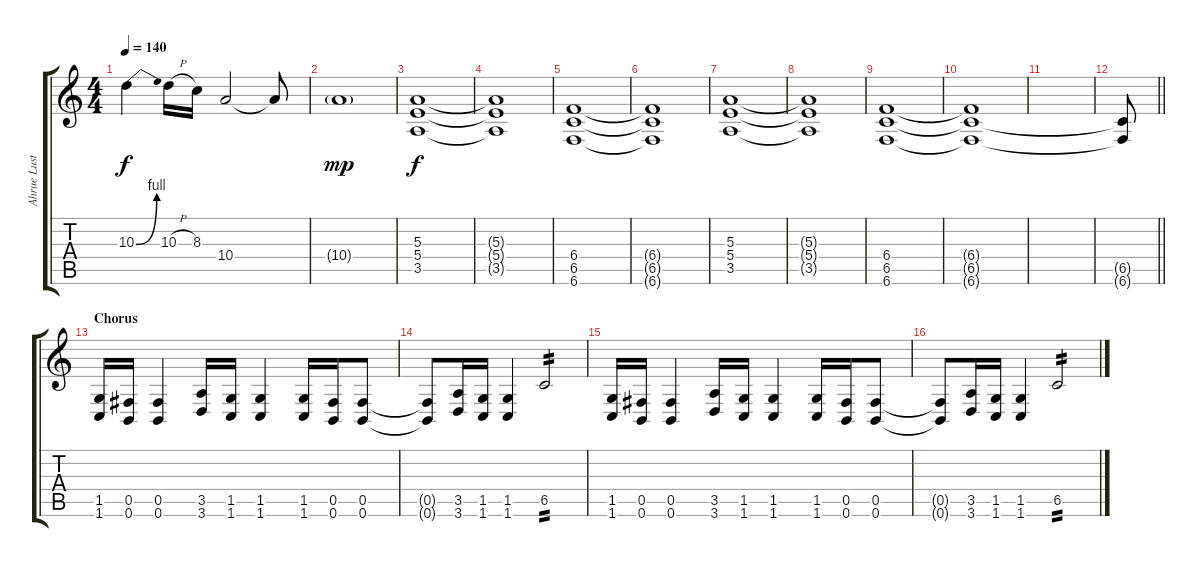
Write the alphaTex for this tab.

\track ("Ahrue Luster" "Ahrue Lust") {solo instrument distortionguitar}
\staff {score tabs}
\tuning (Db4 Ab3 E3 B2 Gb2 B1) {hide}
\ts (4 4)
\tempo 140
\clef g2
\ks c
10.3{be (bend 0 0 60 4)}.4{dy f} 10.3{h}.16 8.3.16 10.4.2 10.4{t}.8 |
10.4{g}.1{dy mp} |
(5.3 5.4 3.5).1{dy f} |
(5.3{t} 5.4{t} 3.5{t}).1 |
(6.4 6.5 6.6).1 |
(6.4{t} 6.5{t} 6.6{t}).1 |
(5.3 5.4 3.5).1 |
(5.3{t} 5.4{t} 3.5{t}).1 |
(6.4 6.5 6.6).1 |
(6.4{t} 6.5{t} 6.6{t}).1 |
|
\barLineRight lightlight
(6.5{t} 6.6{t}).8 |
\section ("" "Chorus")
(1.5 1.6).16 (0.5 0.6).16 (0.5 0.6).4 (3.5 3.6).16 (1.5 1.6).16 (1.5 1.6).4 (1.5 1.6).16 (0.5 0.6).16 (0.5 0.6).8 |
(0.5{t} 0.6{t}).8 (3.5 3.6).16 (1.5 1.6).16 (1.5 1.6).4 6.5.2{tp 2} |
(1.5 1.6).16 (0.5 0.6).16 (0.5 0.6).4 (3.5 3.6).16 (1.5 1.6).16 (1.5 1.6).4 (1.5 1.6).16 (0.5 0.6).16 (0.5 0.6).8 |
(0.5{t} 0.6{t}).8 (3.5 3.6).16 (1.5 1.6).16 (1.5 1.6).4 6.5.2{tp 2}
